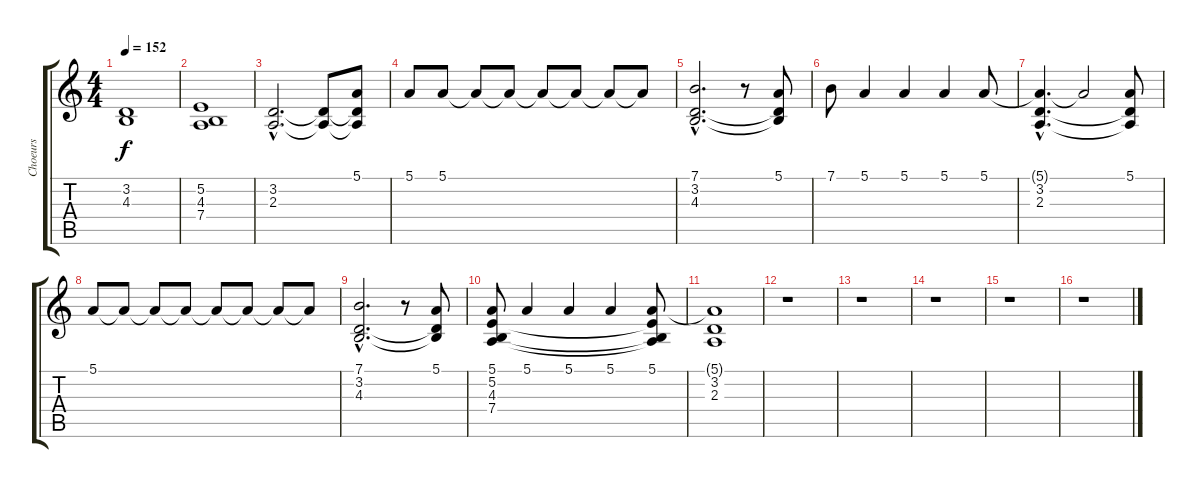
\track ("Choeurs" "Choeurs") {instrument choiraahs}
\staff {score tabs}
\tuning (E4 B3 G3 D3 A2 E2) {hide}
\ts (4 4)
\tempo 152
\clef g2
\ks c
(3.2 4.3).1{dy f} |
(5.2 4.3 7.4).1 |
(3.2{hac} 2.3{hac}).2{d} (3.2{t} 2.3{t}).8 (5.1 3.2{t} 2.3{t}).8 |
5.1.8 5.1.8 5.1{t}.8 5.1{t}.8 5.1{t}.8 5.1{t}.8 5.1{t}.8 5.1{t}.8 |
(7.1{hac} 3.2{hac} 4.3{hac}).2{d} r.8 (5.1 3.2{t} 4.3{t}).8 |
7.1.8 5.1.4 5.1.4 5.1.4 5.1.8 |
(5.1{hac t} 3.2{hac} 2.3{hac}).4{d} 5.1{t}.2 (5.1 3.2{t} 2.3{t}).8 |
5.1.8 5.1{t}.8 5.1{t}.8 5.1{t}.8 5.1{t}.8 5.1{t}.8 5.1{t}.8 5.1{t}.8 |
(7.1{hac} 3.2{hac} 4.3{hac}).2{d} r.8 (5.1 3.2{t} 4.3{t}).8 |
(5.1 5.2 4.3 7.4).8 5.1.4 5.1.4 5.1.4 (5.1 5.2{t} 4.3{t} 7.4{t}).8 |
(5.1{t} 3.2 2.3).1 |
r.1 |
r.1 |
r.1 |
r.1 |
r.1
